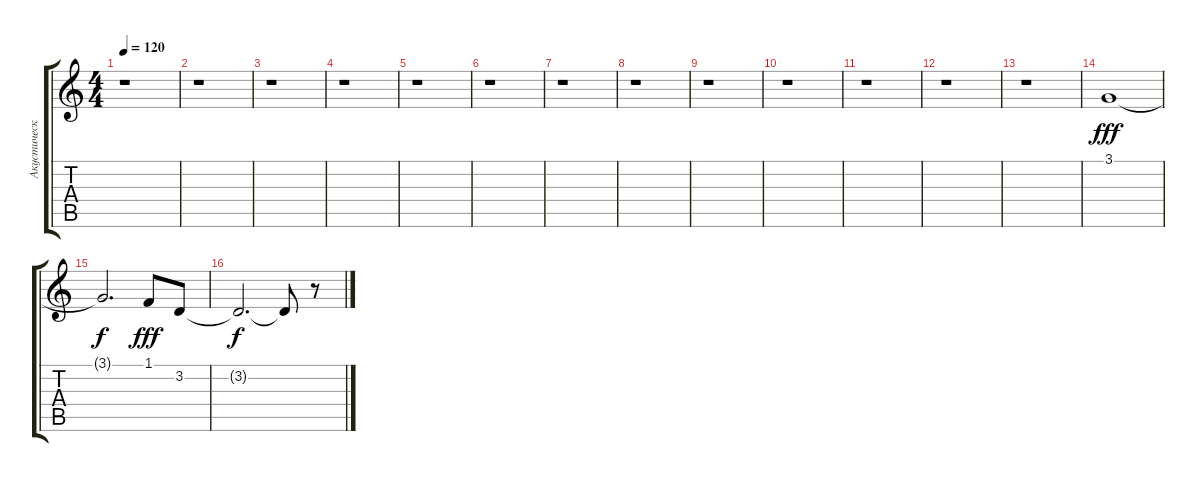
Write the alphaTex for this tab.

\track ("Акустический Гранд Роял" "Акустическ") {instrument acousticgrandpiano}
\staff {score tabs}
\tuning (E4 B3 G3 D3 A2 E2) {hide}
\ts (4 4)
\tempo 120
\clef g2
\ks c
r.1{dy f} |
r.1 |
r.1 |
r.1 |
r.1 |
r.1 |
r.1 |
r.1 |
r.1 |
r.1 |
r.1 |
r.1 |
r.1 |
3.1.1{dy fff} |
3.1{t}.2{d dy f} 1.1.8{dy fff} 3.2.8 |
3.2{t}.2{d dy f} 3.2{t}.8 r.8
